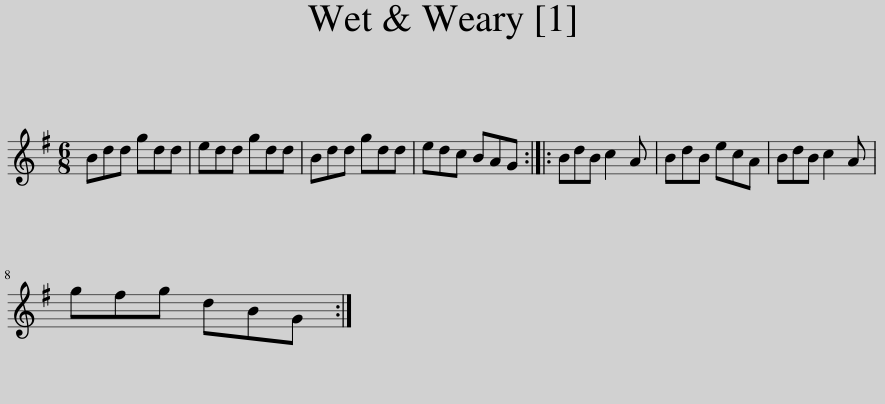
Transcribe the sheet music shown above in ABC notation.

X:1
L:1/8
M:6/8
I:linebreak $
K:G
V:1 treble
V:1
 Bdd gdd | edd gdd | Bdd gdd | edc BAG :: BdB c2 A | %5
 BdB ecA | BdB c2 A |$ gfg dBG :| %8
